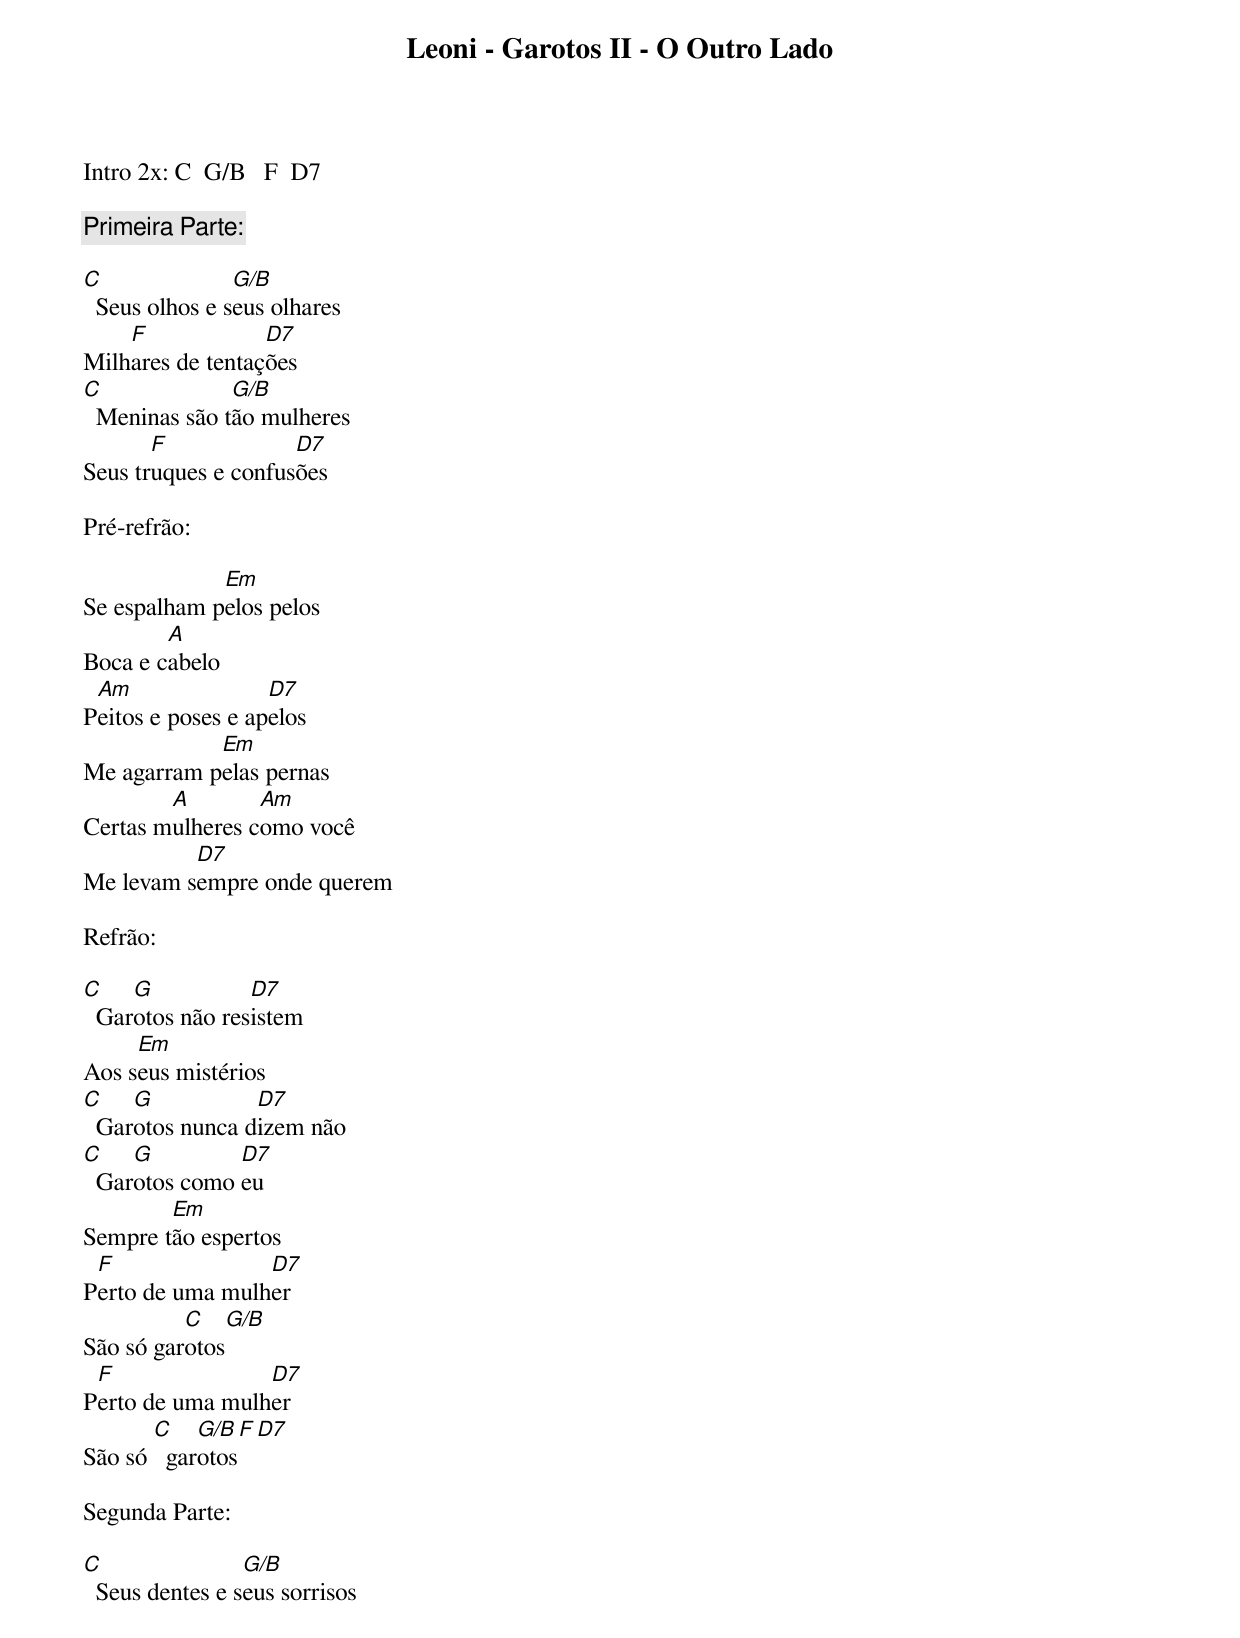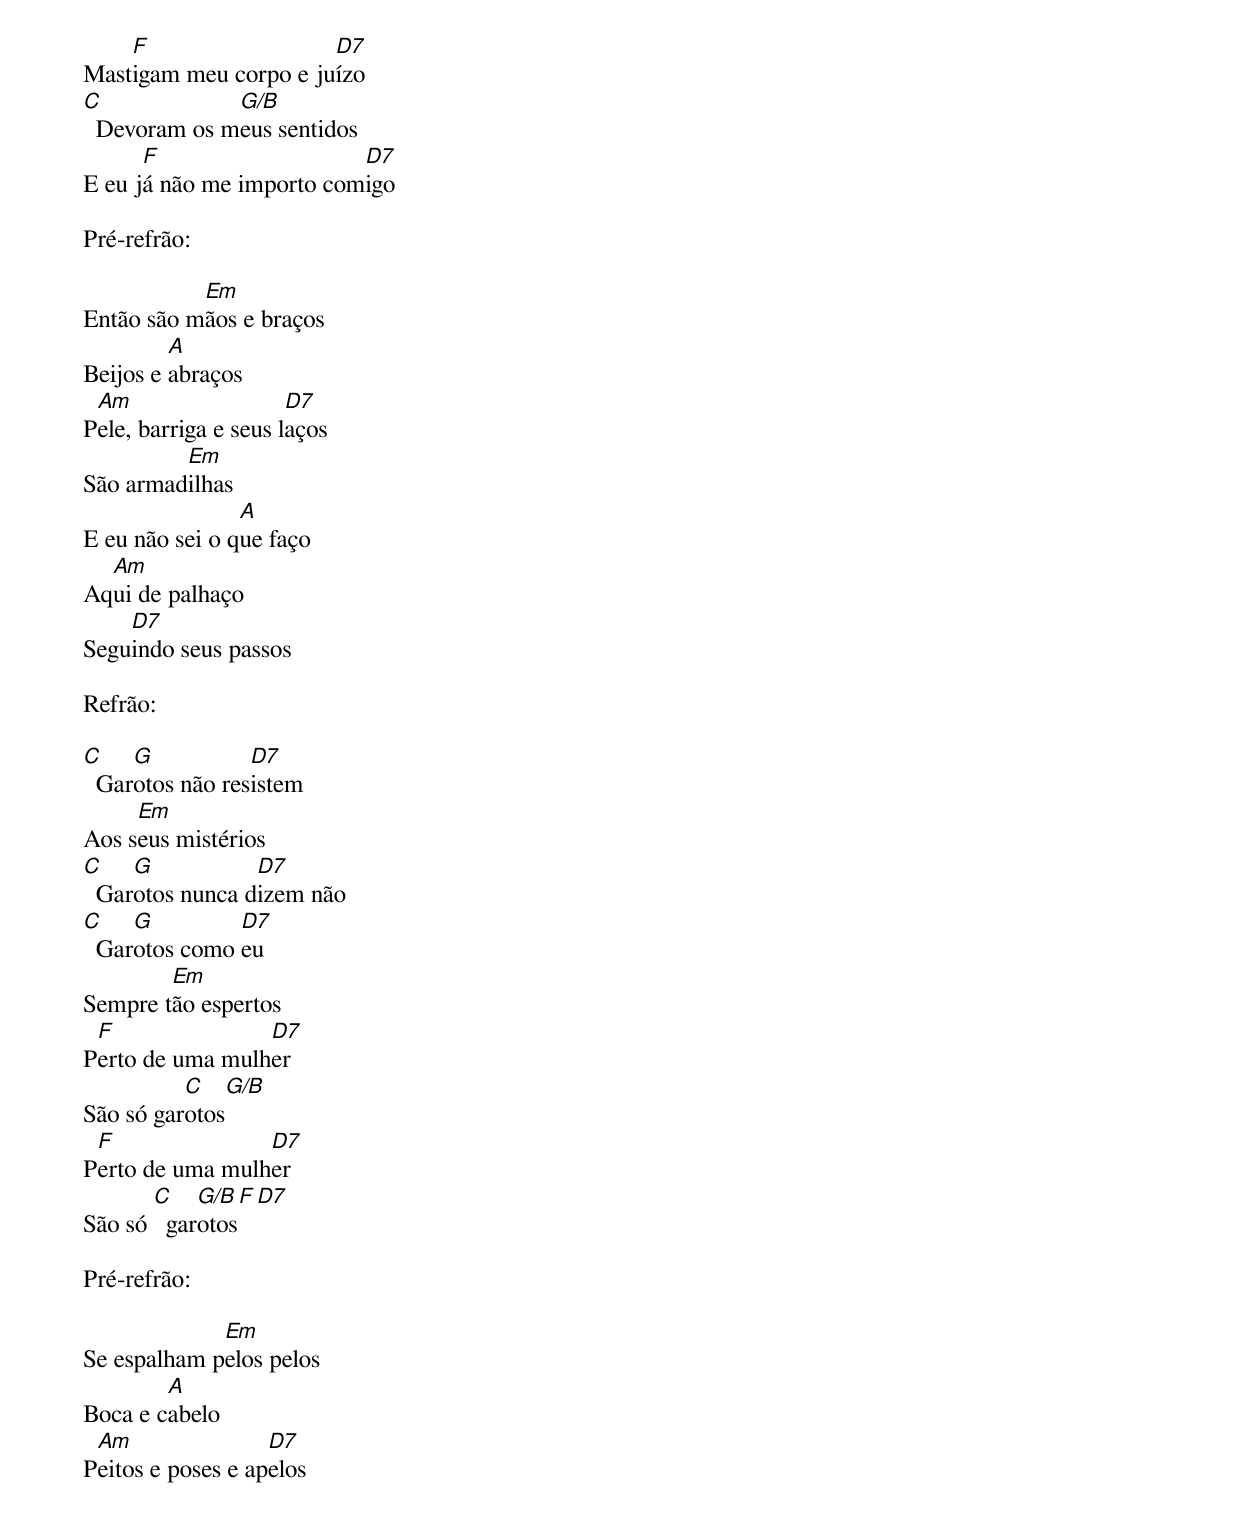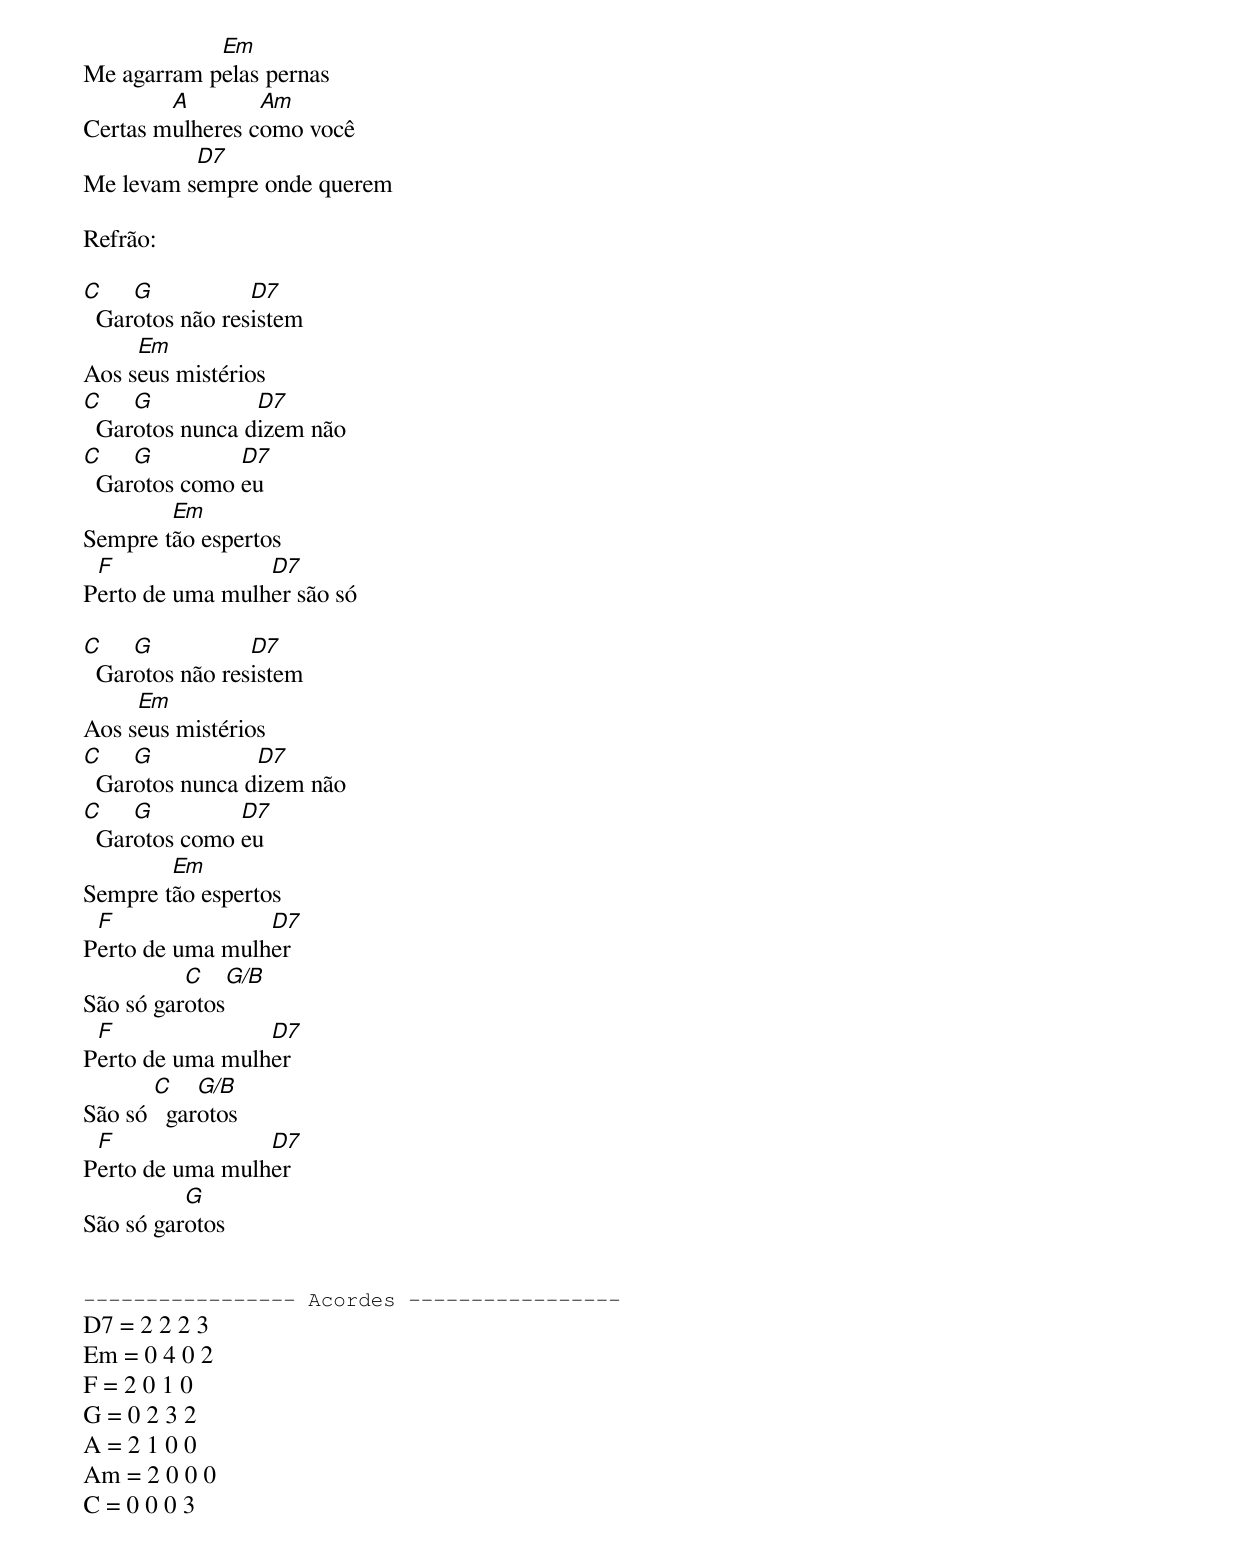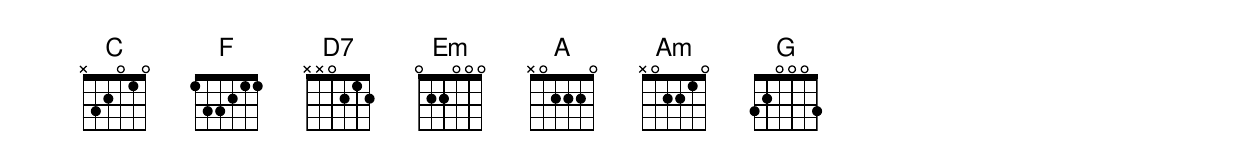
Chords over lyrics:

Leoni - Garotos II - O Outro Lado

Intro 2x: C  G/B   F  D7

Primeira Parte:

C               G/B
  Seus olhos e seus olhares
    F             D7
Milhares de tentações
C              G/B
  Meninas são tão mulheres
       F             D7
Seus truques e confusões

Pré-refrão:

             Em
Se espalham pelos pelos
        A
Boca e cabelo
 Am                D7
Peitos e poses e apelos
            Em
Me agarram pelas pernas
        A        Am
Certas mulheres como você
          D7
Me levam sempre onde querem

Refrão:

C    G           D7
  Garotos não resistem
     Em
Aos seus mistérios
C    G           D7
  Garotos nunca dizem não
C    G         D7
  Garotos como eu
        Em
Sempre tão espertos
 F               D7
Perto de uma mulher
          C    G/B
São só garotos
 F               D7
Perto de uma mulher
       C    G/B   F  D7
São só   garotos

Segunda Parte:

C                G/B
  Seus dentes e seus sorrisos
    F                  D7
Mastigam meu corpo e juízo
C             G/B
  Devoram os meus sentidos
      F                   D7
E eu já não me importo comigo

Pré-refrão:

           Em
Então são mãos e braços
         A
Beijos e abraços
 Am                   D7
Pele, barriga e seus laços
         Em
São armadilhas
                A
E eu não sei o que faço
  Am
Aqui de palhaço
    D7
Seguindo seus passos

Refrão:

C    G           D7
  Garotos não resistem
     Em
Aos seus mistérios
C    G           D7
  Garotos nunca dizem não
C    G         D7
  Garotos como eu
        Em
Sempre tão espertos
 F               D7
Perto de uma mulher
          C    G/B
São só garotos
 F               D7
Perto de uma mulher
       C    G/B   F  D7
São só   garotos

Pré-refrão:

             Em
Se espalham pelos pelos
        A
Boca e cabelo
 Am                D7
Peitos e poses e apelos
            Em
Me agarram pelas pernas
        A        Am
Certas mulheres como você
          D7
Me levam sempre onde querem

Refrão:

C    G           D7
  Garotos não resistem
     Em
Aos seus mistérios
C    G           D7
  Garotos nunca dizem não
C    G         D7
  Garotos como eu
        Em
Sempre tão espertos
 F               D7
Perto de uma mulher são só

C    G           D7
  Garotos não resistem
     Em
Aos seus mistérios
C    G           D7
  Garotos nunca dizem não
C    G         D7
  Garotos como eu
        Em
Sempre tão espertos
 F               D7
Perto de uma mulher
          C    G/B
São só garotos
 F               D7
Perto de uma mulher
       C    G/B
São só   garotos
 F               D7
Perto de uma mulher
          G
São só garotos


----------------- Acordes -----------------
D7 = 2 2 2 3
Em = 0 4 0 2
F = 2 0 1 0
G = 0 2 3 2
A = 2 1 0 0
Am = 2 0 0 0
C = 0 0 0 3
